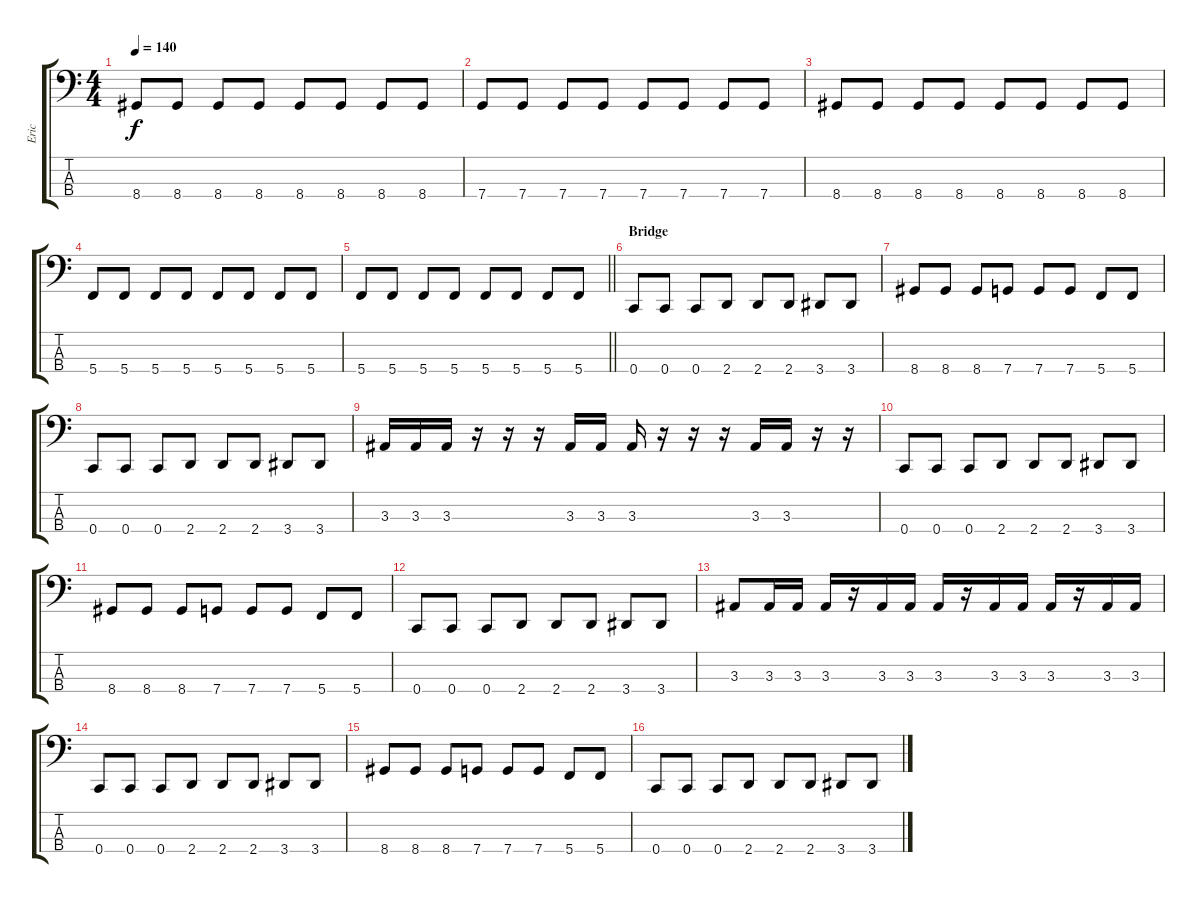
\track ("Eric" "Eric") {instrument electricbassfinger}
\staff {score tabs}
\tuning (F2 C2 G1 C1) {hide}
\ts (4 4)
\tempo 140
\clef f4
\ks c
8.4.8{dy f} 8.4.8 8.4.8 8.4.8 8.4.8 8.4.8 8.4.8 8.4.8 |
7.4.8 7.4.8 7.4.8 7.4.8 7.4.8 7.4.8 7.4.8 7.4.8 |
8.4.8 8.4.8 8.4.8 8.4.8 8.4.8 8.4.8 8.4.8 8.4.8 |
5.4.8 5.4.8 5.4.8 5.4.8 5.4.8 5.4.8 5.4.8 5.4.8 |
\barLineRight lightlight
5.4.8 5.4.8 5.4.8 5.4.8 5.4.8 5.4.8 5.4.8 5.4.8 |
\section ("" "Bridge")
0.4.8 0.4.8 0.4.8 2.4.8 2.4.8 2.4.8 3.4.8 3.4.8 |
8.4.8 8.4.8 8.4.8 7.4.8 7.4.8 7.4.8 5.4.8 5.4.8 |
0.4.8 0.4.8 0.4.8 2.4.8 2.4.8 2.4.8 3.4.8 3.4.8 |
3.3.16 3.3.16 3.3.16 r.16 r.16 r.16 3.3.16 3.3.16 3.3.16 r.16 r.16 r.16 3.3.16 3.3.16 r.16 r.16 |
0.4.8 0.4.8 0.4.8 2.4.8 2.4.8 2.4.8 3.4.8 3.4.8 |
8.4.8 8.4.8 8.4.8 7.4.8 7.4.8 7.4.8 5.4.8 5.4.8 |
0.4.8 0.4.8 0.4.8 2.4.8 2.4.8 2.4.8 3.4.8 3.4.8 |
3.3.8 3.3.16 3.3.16 3.3.16 r.16 3.3.16 3.3.16 3.3.16 r.16 3.3.16 3.3.16 3.3.16 r.16 3.3.16 3.3.16 |
0.4.8 0.4.8 0.4.8 2.4.8 2.4.8 2.4.8 3.4.8 3.4.8 |
8.4.8 8.4.8 8.4.8 7.4.8 7.4.8 7.4.8 5.4.8 5.4.8 |
0.4.8 0.4.8 0.4.8 2.4.8 2.4.8 2.4.8 3.4.8 3.4.8
